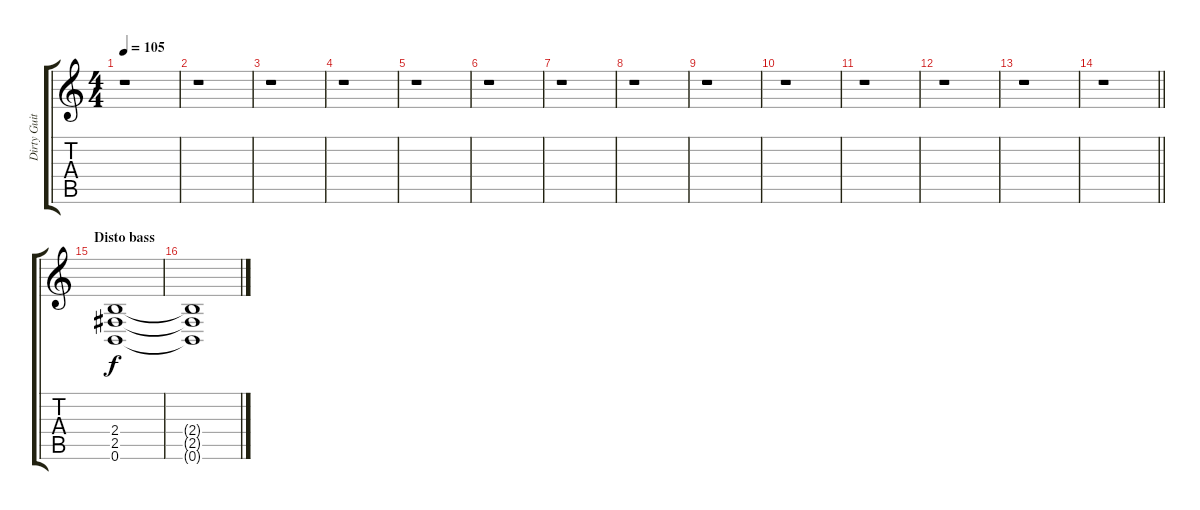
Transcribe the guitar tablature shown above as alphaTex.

\track ("Dirty Guitar" "Dirty Guit") {instrument distortionguitar}
\staff {score tabs}
\tuning (B3 Gb3 D3 A2 E2 B1) {hide}
\ts (4 4)
\tempo 105
\clef g2
\ks c
r.1{dy mp} |
r.1 |
r.1 |
r.1 |
r.1 |
r.1 |
r.1 |
r.1 |
r.1 |
r.1 |
r.1 |
r.1 |
r.1 |
\barLineRight lightlight
r.1 |
\section ("" "Disto bass")
(2.4 2.5 0.6).1{dy f volume 16 instrument distortionguitar} |
(2.4{t} 2.5{t} 0.6{t}).1
